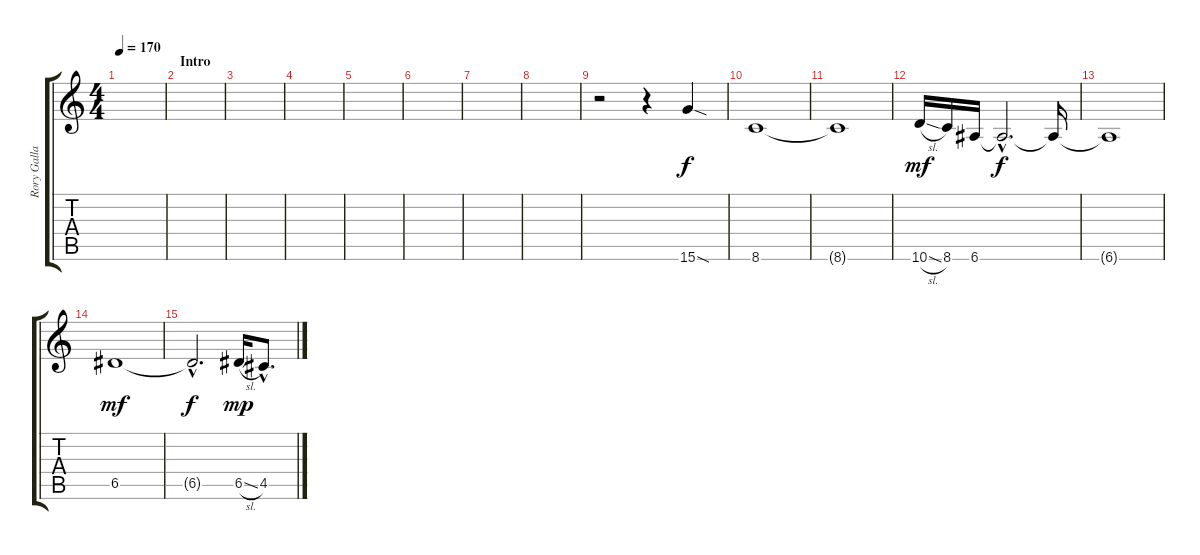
\track ("Rory Gallagher Lead" "Rory Galla") {instrument overdrivenguitar}
\staff {score tabs}
\tuning (E4 B3 G3 D3 A2 E2) {hide}
\ts (4 4)
\tempo 170
\clef g2
\ks c
|
\section ("" "Intro")
|
|
|
|
|
|
|
r.2 r.4 15.6{sod}.4 |
8.6.1 |
8.6{t}.1 |
10.6{sl}.16{dy mf} 8.6.16 6.6.16 6.6{hac t}.2{d dy f} 6.6{t}.16 |
6.6{t}.1 |
6.5.1{dy mf} |
6.5{hac t}.2{d dy f} 6.5{sl}.16{dy mp} 4.5{hac}.8{d}
